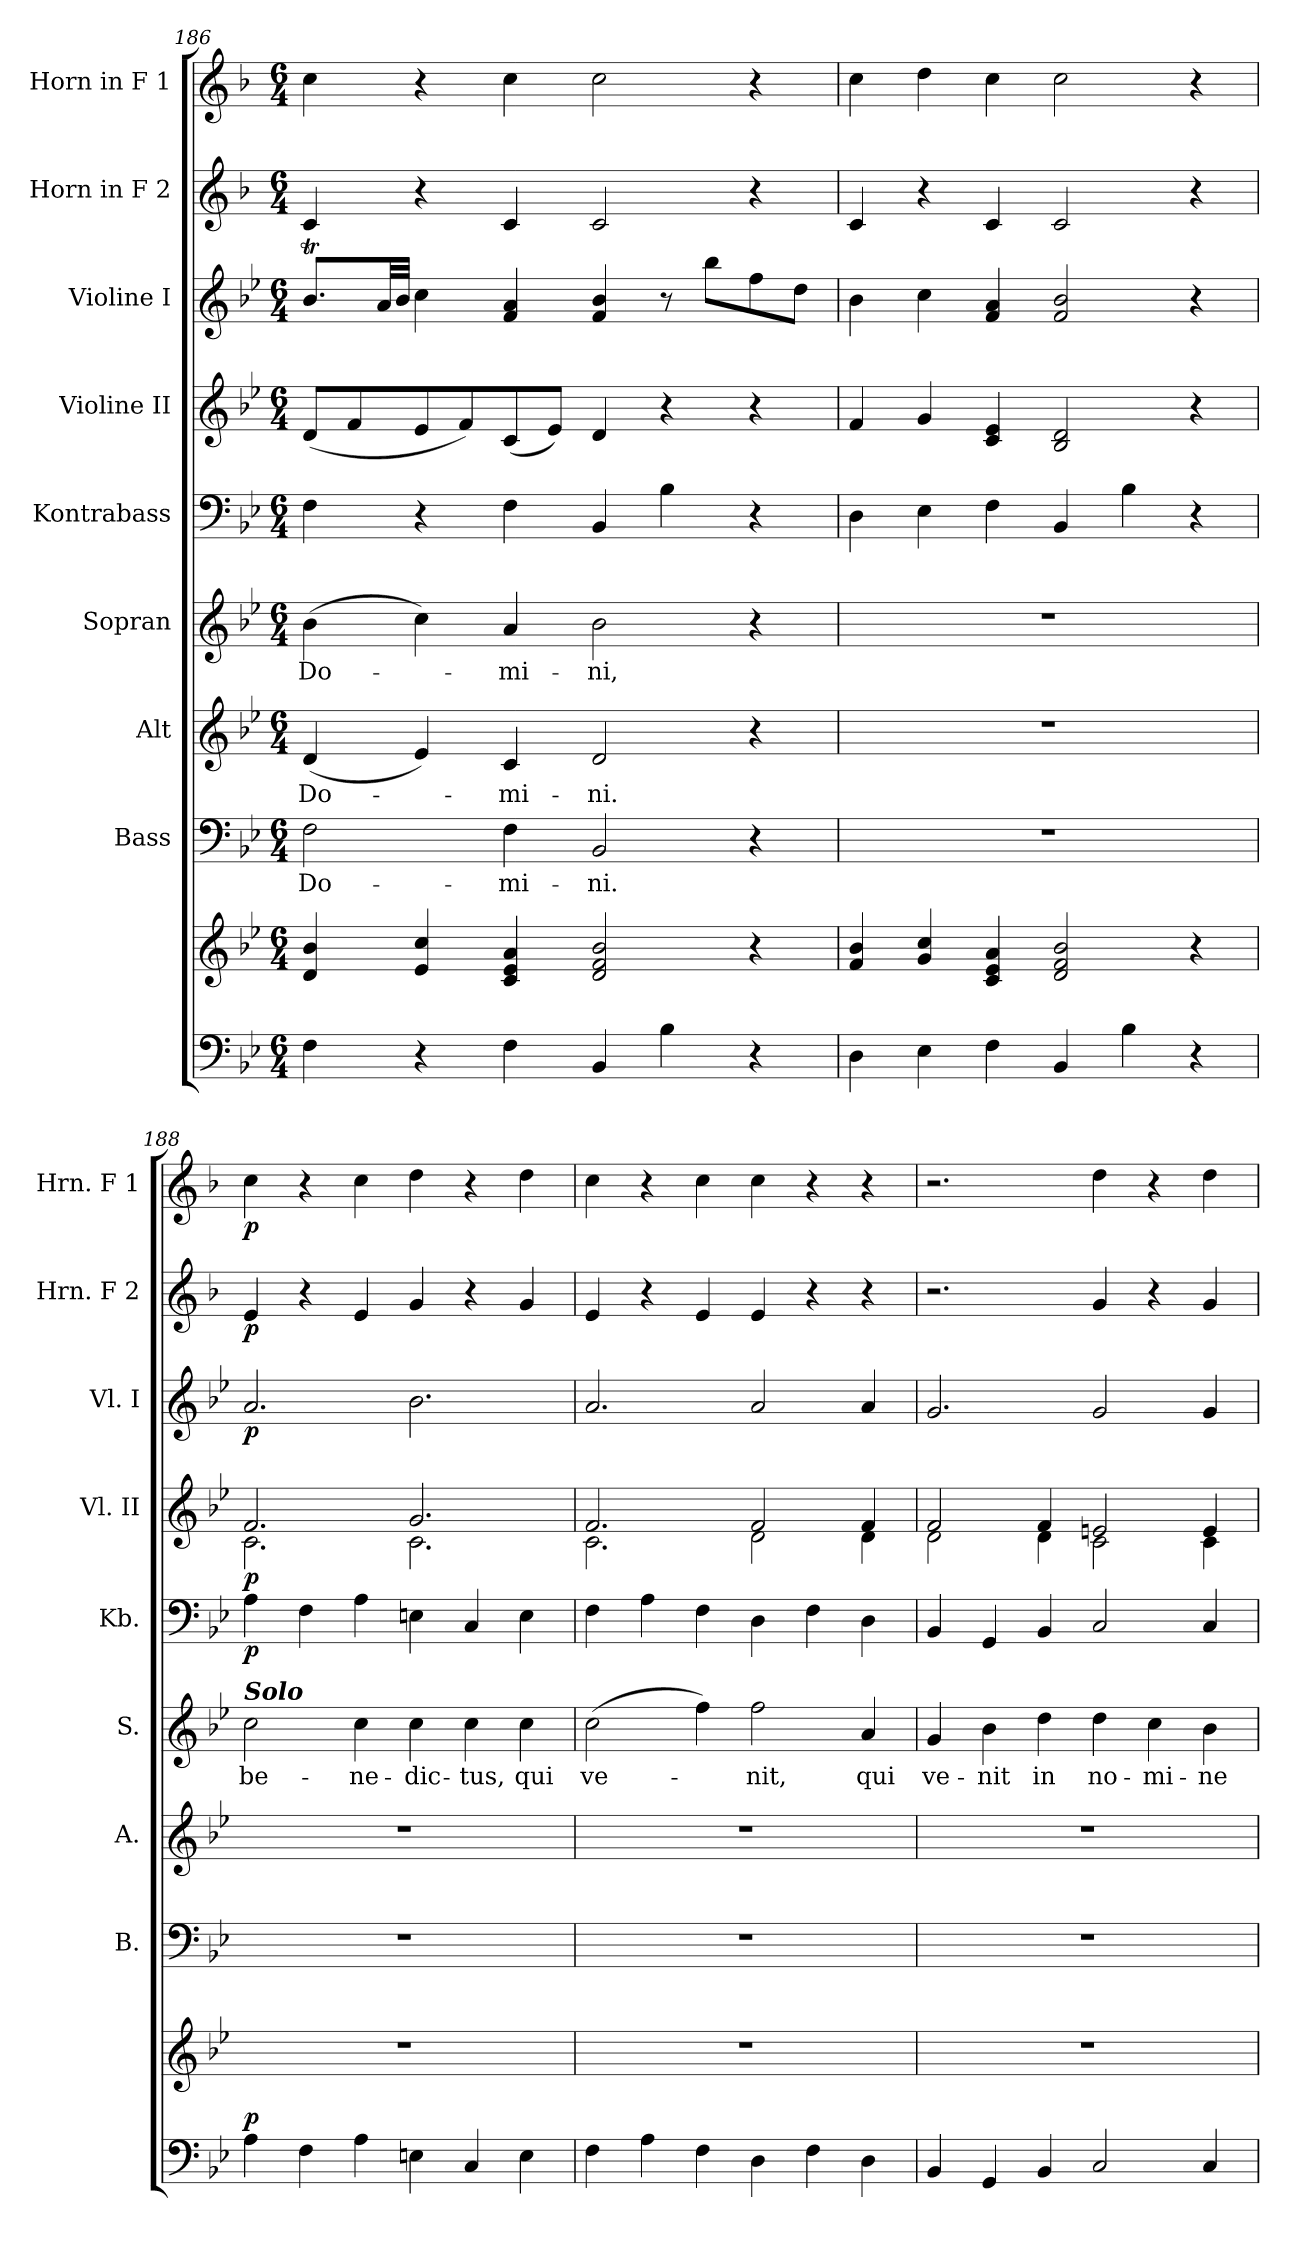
**kern	**kern	**dynam	**kern	**text	**kern	**text	**kern	**text	**kern	**dynam	**kern	**dynam	**kern	**dynam	**kern	**dynam	**kern	**dynam
*part9	*part9	*part9	*part8	*part8	*part7	*part7	*part6	*part6	*part5	*part5	*part4	*part4	*part3	*part3	*part2	*part2	*part1	*part1
*staff10	*staff9	*staff9/10	*staff8	*staff8	*staff7	*staff7	*staff6	*staff6	*staff5	*staff5	*staff4	*staff4	*staff3	*staff3	*staff2	*staff2	*staff1	*staff1
*	*	*	*I"Bass	*	*I"Alt	*	*I"Sopran	*	*I"Kontrabass	*	*I"Violine II	*	*I"Violine I	*	*I"Horn in F 2	*	*I"Horn in F 1	*
*	*	*	*I'B.	*	*I'A.	*	*I'S.	*	*I'Kb.	*	*I'Vl. II	*	*I'Vl. I	*	*I'Hrn. F 2	*	*I'Hrn. F 1	*
!!LO:PB:g=z
*clefF4	*clefG2	*	*clefF4	*	*clefG2	*	*clefG2	*	*clefF4	*	*clefG2	*	*clefG2	*	*clefG2	*	*clefG2	*
*	*	*	*	*	*	*	*	*	*ITrd7c12	*	*	*	*	*	*ITrd4c7	*	*ITrd4c7	*
*k[b-e-]	*k[b-e-]	*	*k[b-e-]	*	*k[b-e-]	*	*k[b-e-]	*	*k[b-e-]	*	*k[b-e-]	*	*k[b-e-]	*	*k[b-e-]	*	*k[b-e-]	*
*B-:	*B-:	*	*B-:	*	*B-:	*	*B-:	*	*B-:	*	*B-:	*	*B-:	*	*B-:	*	*B-:	*
*M6/4	*M6/4	*	*M6/4	*	*M6/4	*	*M6/4	*	*M6/4	*	*M6/4	*	*M6/4	*	*M6/4	*	*M6/4	*
=186	=186	=186	=186	=186	=186	=186	=186	=186	=186	=186	=186	=186	=186	=186	=186	=186	=186	=186
!	!	!	!	!LO:LY:b	!	!LO:LY:b	!	!LO:LY:b	!	!	!	!	!	!	!	!	!	!
4F\	4d/ 4b-/	.	2F\	Do-	(<4d/	Do-	(>4b-\	Do-	4FF\	.	(<8d/L	.	8.b-T/L	.	4F/	.	4f\	.
.	.	.	.	.	.	.	.	.	.	.	8f/	.	.	.	.	.	.	.
.	.	.	.	.	.	.	.	.	.	.	.	.	32a/LL	.	.	.	.	.
.	.	.	.	.	.	.	.	.	.	.	.	.	32b-/JJJ	.	.	.	.	.
4r	4e-/ 4cc/	.	.	.	4e-/)	.	4cc\)	.	4r	.	8e-/	.	4cc\	.	4r	.	4r	.
.	.	.	.	.	.	.	.	.	.	.	8f/)	.	.	.	.	.	.	.
!	!	!	!	!LO:LY:b	!	!LO:LY:b	!	!LO:LY:b	!	!	!	!	!	!	!	!	!	!
4F\	4c/ 4e-/ 4a/	.	4F\	-mi-	4c/	-mi-	4a/	-mi-	4FF\	.	(<8c/	.	4f/ 4a/	.	4F/	.	4f\	.
.	.	.	.	.	.	.	.	.	.	.	8e-/J)	.	.	.	.	.	.	.
!	!	!	!	!LO:LY:b	!	!LO:LY:b	!	!LO:LY:b	!	!	!	!	!	!	!	!	!	!
4BB-/	2d/ 2f/ 2b-/	.	2BB-/	-ni.	2d/	-ni.	2b-\	-ni,	4BBB-/	.	4d/	.	4f/ 4b-/	.	2F/	.	2f\	.
4B-\	.	.	.	.	.	.	.	.	4BB-\	.	4r	.	8r	.	.	.	.	.
.	.	.	.	.	.	.	.	.	.	.	.	.	8bb-\L	.	.	.	.	.
4r	4r	.	4r	.	4r	.	4r	.	4r	.	4r	.	8ff\	.	4r	.	4r	.
.	.	.	.	.	.	.	.	.	.	.	.	.	8dd\J	.	.	.	.	.
=187	=187	=187	=187	=187	=187	=187	=187	=187	=187	=187	=187	=187	=187	=187	=187	=187	=187	=187
4D\	4f/ 4b-/	.	1.r	.	1.r	.	1.r	.	4DD\	.	4f/	.	4b-\	.	4F/	.	4f\	.
4E-\	4g/ 4cc/	.	.	.	.	.	.	.	4EE-\	.	4g/	.	4cc\	.	4r	.	4g\	.
4F\	4c/ 4e-/ 4a/	.	.	.	.	.	.	.	4FF\	.	4c/ 4e-/	.	4f/ 4a/	.	4F/	.	4f\	.
4BB-/	2d/ 2f/ 2b-/	.	.	.	.	.	.	.	4BBB-/	.	2B-/ 2d/	.	2f/ 2b-/	.	2F/	.	2f\	.
4B-\	.	.	.	.	.	.	.	.	4BB-\	.	.	.	.	.	.	.	.	.
4r	4r	.	.	.	.	.	.	.	4r	.	4r	.	4r	.	4r	.	4r	.
=188	=188	=188	=188	=188	=188	=188	=188	=188	=188	=188	=188	=188	=188	=188	=188	=188	=188	=188
!	!	!	!	!	!	!	!LO:TX:a:Bi:t=Solo	!	!	!	!	!	!	!	!	!	!	!
!	!	!LO:DY:a=2	!	!	!	!	!	!LO:LY:b	!	!LO:DY:b	!	!LO:DY:b	!	!LO:DY:b	!	!LO:DY:b	!	!LO:DY:b
*	*	*	*	*	*	*	*	*	*	*	*^	*	*	*	*	*	*	*
4A\	1.r	p	1.r	.	1.r	.	2cc\	be-	4AA\	p	2.f/	2.c\	p	2.a/	p	4A/	p	4f\	p
4F\	.	.	.	.	.	.	.	.	4FF\	.	.	.	.	.	.	4r	.	4r	.
!	!	!	!	!	!	!	!	!LO:LY:b	!	!	!	!	!	!	!	!	!	!	!
4A\	.	.	.	.	.	.	4cc\	-ne-	4AA\	.	.	.	.	.	.	4A/	.	4f\	.
!	!	!	!	!	!	!	!	!LO:LY:b	!	!	!	!	!	!	!	!	!	!	!
4En\	.	.	.	.	.	.	4cc\	-dic-	4EEn\	.	2.g/	2.c\	.	2.b-\	.	4c/	.	4g\	.
!	!	!	!	!	!	!	!	!LO:LY:b	!	!	!	!	!	!	!	!	!	!	!
4C/	.	.	.	.	.	.	4cc\	-tus,	4CC/	.	.	.	.	.	.	4r	.	4r	.
!	!	!	!	!	!	!	!	!LO:LY:b	!	!	!	!	!	!	!	!	!	!	!
4E\	.	.	.	.	.	.	4cc\	qui	4EE\	.	.	.	.	.	.	4c/	.	4g\	.
!!LO:PB:g=z
=189	=189	=189	=189	=189	=189	=189	=189	=189	=189	=189	=189	=189	=189	=189	=189	=189	=189	=189	=189
!	!	!	!	!	!	!	!	!LO:LY:b	!	!	!	!	!	!	!	!	!	!	!
4F\	1.r	.	1.r	.	1.r	.	(>2cc\	ve-	4FF\	.	2.f/	2.c\	.	2.a/	.	4A/	.	4f\	.
4A\	.	.	.	.	.	.	.	.	4AA\	.	.	.	.	.	.	4r	.	4r	.
4F\	.	.	.	.	.	.	4ff\)	.	4FF\	.	.	.	.	.	.	4A/	.	4f\	.
!	!	!	!	!	!	!	!	!LO:LY:b	!	!	!	!	!	!	!	!	!	!	!
4D\	.	.	.	.	.	.	2ff\	-nit,	4DD\	.	2f/	2d\	.	2a/	.	4A/	.	4f\	.
4F\	.	.	.	.	.	.	.	.	4FF\	.	.	.	.	.	.	4r	.	4r	.
!	!	!	!	!	!	!	!	!LO:LY:b	!	!	!	!	!	!	!	!	!	!	!
4D\	.	.	.	.	.	.	4a/	qui	4DD\	.	4f/	4d\	.	4a/	.	4r	.	4r	.
=190	=190	=190	=190	=190	=190	=190	=190	=190	=190	=190	=190	=190	=190	=190	=190	=190	=190	=190	=190
!	!	!	!	!	!	!	!	!LO:LY:b	!	!	!	!	!	!	!	!	!	!	!
4BB-/	1.r	.	1.r	.	1.r	.	4g/	ve-	4BBB-/	.	2f/	2d\	.	2.g/	.	2.r	.	2.r	.
!	!	!	!	!	!	!	!	!LO:LY:b	!	!	!	!	!	!	!	!	!	!	!
4GG/	.	.	.	.	.	.	4b-\	-nit	4GGG/	.	.	.	.	.	.	.	.	.	.
!	!	!	!	!	!	!	!	!LO:LY:b	!	!	!	!	!	!	!	!	!	!	!
4BB-/	.	.	.	.	.	.	4dd\	in	4BBB-/	.	4f/	4d\	.	.	.	.	.	.	.
!	!	!	!	!	!	!	!	!LO:LY:b	!	!	!	!	!	!	!	!	!	!	!
2C/	.	.	.	.	.	.	4dd\	no-	2CC/	.	2en/	2c\	.	2g/	.	4c/	.	4g\	.
!	!	!	!	!	!	!	!	!LO:LY:b	!	!	!	!	!	!	!	!	!	!	!
.	.	.	.	.	.	.	4cc\	-mi-	.	.	.	.	.	.	.	4r	.	4r	.
!	!	!	!	!	!	!	!	!LO:LY:b	!	!	!	!	!	!	!	!	!	!	!
4C/	.	.	.	.	.	.	4b-\	-ne	4CC/	.	4e/	4c\	.	4g/	.	4c/	.	4g\	.
*	*	*	*	*	*	*	*	*	*	*	*v	*v	*	*	*	*	*	*	*
=	=	=	=	=	=	=	=	=	=	=	=	=	=	=	=	=	=	=
*-	*-	*-	*-	*-	*-	*-	*-	*-	*-	*-	*-	*-	*-	*-	*-	*-	*-	*-
